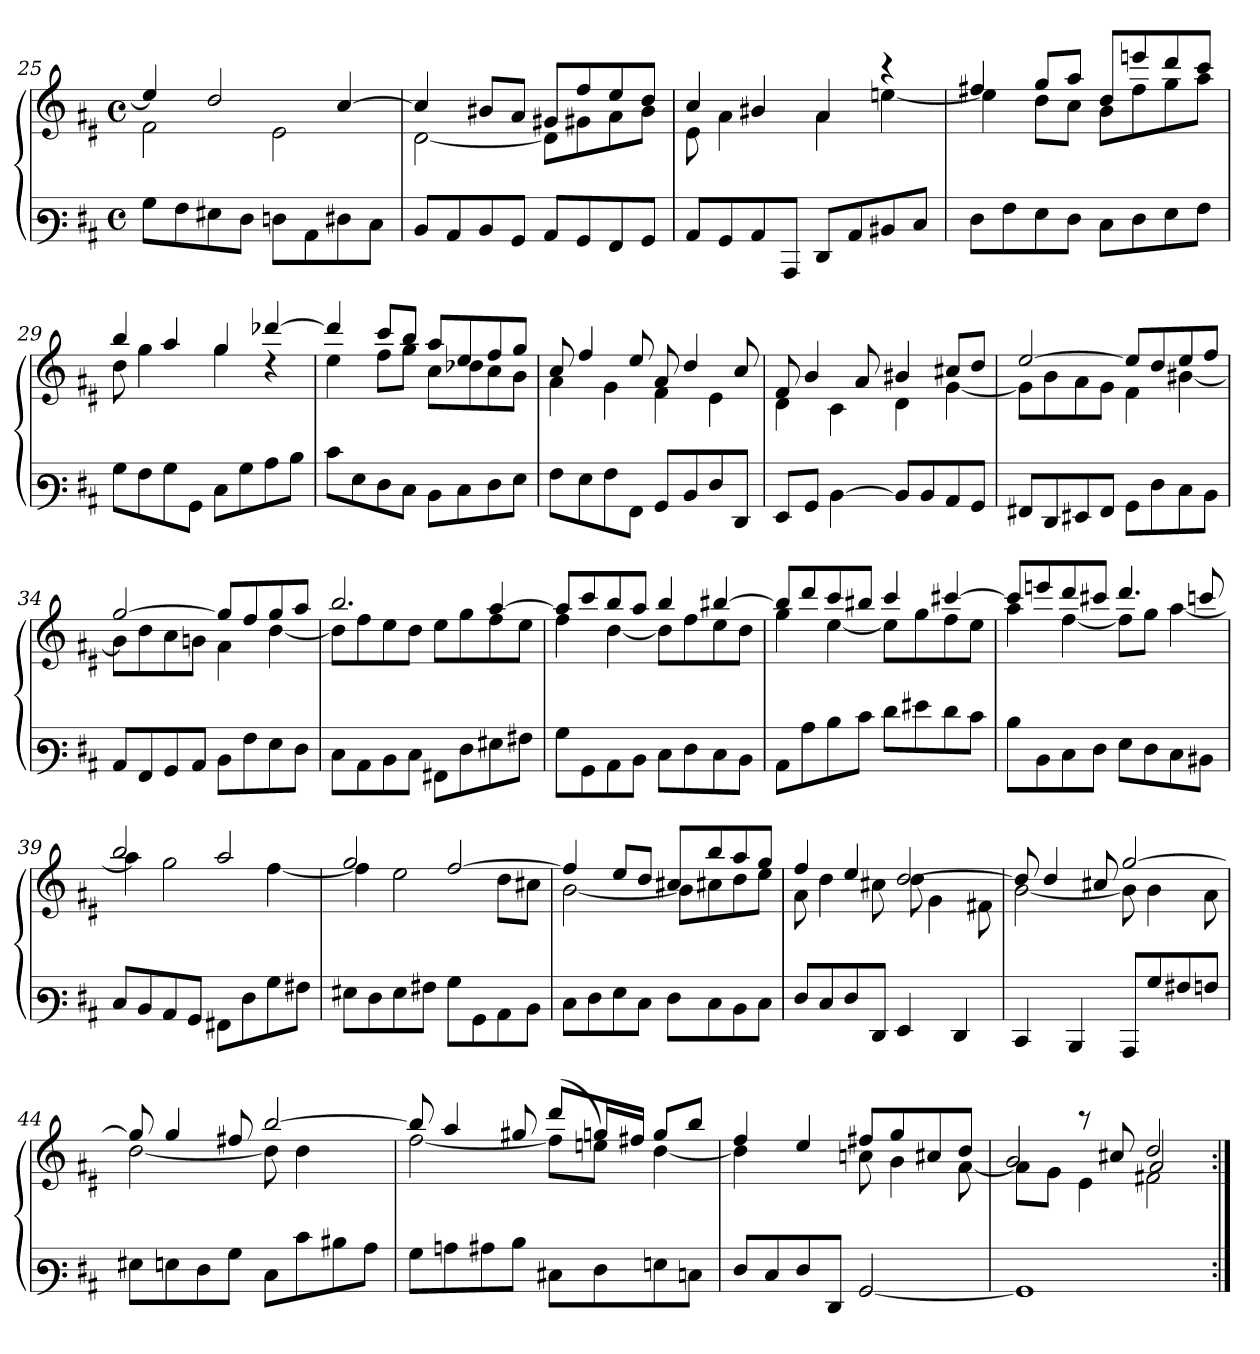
**kern	**kern
*part1	*part1
*staff2	*staff1
*clefF3	*clefG3
*k[f#c#]	*k[f#c#]
*M4/4	*M4/4
*met(c)	*met(c)
=25	=25
*	*^
8B\L	4cc#/]	2d\
8A\	.	.
8G#X\	2b/	.
8F#\J	.	.
8Fn\L	.	2c#\
8C#\	.	.
8F#X\	[>4a/	.
8E\J	.	.
=26	=26	=26
8D/L	4a/]	[<2B\
8C#/	.	.
8D/	8g#X/L	.
8BB/J	8f#/J	.
8C#/L	8e#X/L	8B\L]
8BB/	8dd/	8e#X\
8AA/	8cc#/	8f#\
8BB/J	8b/J	8g#\J
=27	=27	=27
8C#/L	4a/	8c#\
8BB/	.	4f#\
8C#/	4g#X/	.
8CC#/J	.	8ryy
8FF#/L	4f#/	4f#\
8C#/	.	.
8D#X/	4raa	[<4ccn\
8E/J	.	.
!!LO:LB:g=z	!!
=28	=28	=28
8F#\L	4dd#X/	4cc\]
8A\	.	.
8G\	8ee/L	8b\L
8F#\J	8ff#/J	8a\J
8E\L	8b/L	8g\L
8F#\	8cccn/	8dd#\
8G\	8bb/	8ee\
8A\J	8aa/J	8ff#\J
=29	=29	=29
8B\L	4gg/	8b\
8A\	.	4ee\
8B\	4ff#/	.
8BB\J	.	8ryy
8E\L	4ee/	4ee\
8B\	.	.
8c#\	[>4bb-X/	4ra
8d\J	.	.
=30	=30	=30
8e\L	4bb-/]	4cc#\
8G\	.	.
8F#\	8aa/L	8dd\L
8E\J	8gg/J	8ee\J
8D\L	8ff#/L	8a\L
8E\	8cc#/	8b-X\
8F#\	8dd/	8a\
8G\J	8ee/J	8g\J
=31	=31	=31
8A\L	8a/	4f#\
8G\	4dd/	.
8A\	.	4e\
8AA\J	8cc#/	.
8BB/L	8f#/	4d\
8D/	4b/	.
8F#/	.	4c#\
8FF#/J	8a/	.
!!LO:LB:g=z	!!
=32	=32	=32
8GG/L	8d/	4B\
8BB/J	4g/	.
[>4D\	.	4A\
.	8f#/	.
8D/L]	4g#X/	4B\
8D/	.	.
8C#/	8a#X/L	[<4e\
8BB/J	8b/J	.
=33	=33	=33
8AA#X/L	[>2cc#/	8e\L]
8FF#/	.	8g\
8GG#X/	.	8f#\
8AA#/J	.	8e\J
8BB\L	8cc#/L]	4d\
8F#\	8b/	.
8E\	8cc#/	[<4g#\
8D\J	8dd/J	.
=34	=34	=34
8C#/L	[>2ee/	8g#\L]
8AA/	.	8b\
8BB/	.	8a\
8C#/J	.	8g\J
8D\L	8ee/L]	4f#\
8A\	8dd/	.
8G\	8ee/	[<4b\
8F#\J	8ff#/J	.
=35	=35	=35
8E\L	2.gg/	8b\L]
8C#\	.	8dd\
8D\	.	8cc#\
8E\J	.	8b\J
8AA#X\L	.	8cc#\L
8F#\	.	8ee\
8G#X\	[>4ff#/	8dd\
8A#X\J	.	8cc#\J
!!LO:LB:g=z	!!
=36	=36	=36
8B\L	8ff#/L]	4dd\
8BB\	8aa/	.
8C#\	8gg/	[<4b\
8D\J	8ff#/J	.
8E\L	4gg/	8b\L]
8F#\	.	8dd\
8E\	[>4gg#X/	8cc#\
8D\J	.	8b\J
=37	=37	=37
8C#\L	8gg#/L]	4ee\
8c#\	8bb/	.
8d\	8aa/	[<4cc#\
8e\J	8gg#X/J	.
8f#\L	4aa/	8cc#\L]
8g#\	.	8ee\
8f#\	[>4aa#X/	8dd\
8e\J	.	8cc#\J
=38	=38	=38
8d\L	8aa#/L]	4ff#\
8D\	8cccn/	.
8E\	8bb/	[<4dd\
8F#\J	8aa#X/J	.
8G\L	4.bb/	8dd\L]
8F#\	.	8ee\J
8E\	.	[<4ff#\
8D#X\J	8aan/	.
=39	=39	=39
8E/L	2gg/	4ff#\]
8D/	.	.
8C#/	.	2ee\
8BB/J	.	.
8AA#X\L	2ff#/	.
8F#\	.	.
8B\	.	[<4dd\
8A#\J	.	.
!!LO:LB:g=z	!!
=40	=40	=40
8G#X\L	2ee/	4dd\]
8F#\	.	.
8G#\	.	2cc#\
8A#X\J	.	.
8B\L	[>2dd/	.
8BB\	.	.
8C#\	.	8b\L
8D\J	.	8a#\J
=41	=41	=41
8E\L	4dd/]	[<2g\
8F#\	.	.
8G\	8cc#/L	.
8E\J	8b/J	.
8F#\L	8a#X/L	8g\L]
8E\	8gg/	8a#X\
8D\	8ff#/	8b\
8E\J	8ee/J	8cc#\J
=42	=42	=42
8F#/L	4dd/	8f#\
8E/	.	4b\
8F#/	4cc#/	.
8FF#/J	.	8a#X\
4GG/	[>2b/	8b\
.	.	4e\
4FF#/	.	.
.	.	8d#X\
=43	=43	=43
4EE/	8b/]	[<2g\
.	4b/	.
4DD/	.	.
.	8a#X/	.
8CC#/L	[>2ee/	8g\]
8B/	.	4g\
8A#X/	.	.
8An/J	.	8f#\
!!LO:LB:g=z	!!
=44	=44	=44
8G#X\L	8ee/]	[<2b\
8Gn\	4ee/	.
8F#\	.	.
8B\J	8dd#X/	.
8E\L	[>2gg/	8b\]
8e\	.	4b\
8d#\	.	.
8c#\J	.	8ryy
=45	=45	=45
8B\L	8gg/]	[<2dd\
8cn\	4ff#/	.
8c#X\	.	.
8d\J	8ee#X/	.
8E#X\L	(<8bb/L	8dd\L]
8F#\	16een/L	8ccn\J)
.	16dd#X/JJ	.
8Gn\	8ee/L	[<4b\
8En\J	8gg/J	.
=46	=46	=46
8F#/L	4dd/	4b\]
8E/	.	.
8F#/	4cc#/	4ryy
8FF#/J	.	.
[<2BB/	8dd#X/L	8an\
.	8ee/	4g\
.	8a#X/	.
.	8b/J	[<8f#\
=47	=47	=47
*	*	*^
1BB]	4ryy	8f#\L]	2g/
.	.	8e\J	.
.	8raa	4c#\	.
.	8a#X/	.	.
.	2b/	2d#X\	2f#/
*	*v	*v	*v
=:|!	=:|!
*-	*-
